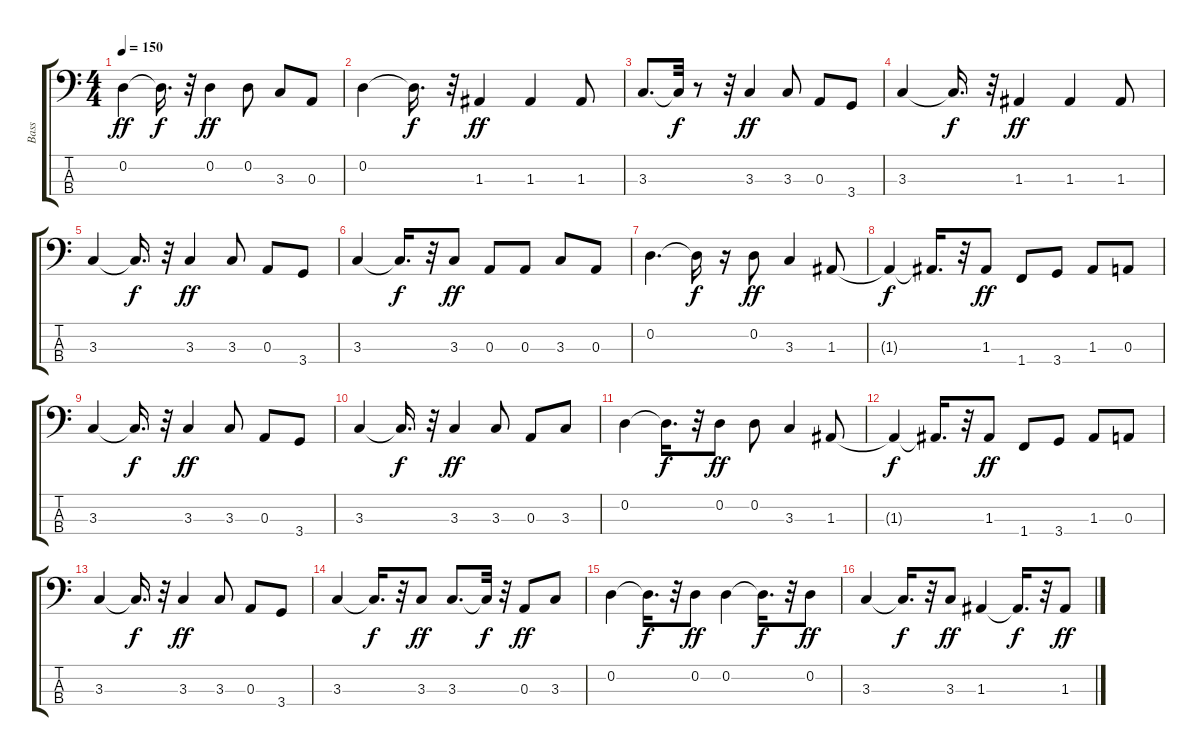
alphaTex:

\track ("Bass" "Bass") {instrument electricbassfinger}
\staff {score tabs}
\tuning (G2 D2 A1 E1) {hide}
\ts (4 4)
\tempo 150
\clef f4
\ks c
0.2.4{dy ff} 0.2{t}.16{d dy f} r.32 0.2.4{dy ff} 0.2.8 3.3.8 0.3.8 |
0.2.4 0.2{t}.16{d dy f} r.32 1.3.4{dy ff} 1.3.4 1.3.8 |
3.3.8{d} 3.3{t}.32{dy f} r.8 r.32 3.3.4{dy ff} 3.3.8 0.3.8 3.4.8 |
3.3.4 3.3{t}.16{d dy f} r.32 1.3.4{dy ff} 1.3.4 1.3.8 |
3.3.4 3.3{t}.16{d dy f} r.32 3.3.4{dy ff} 3.3.8 0.3.8 3.4.8 |
3.3.4 3.3{t}.16{d dy f} r.32 3.3.8{dy ff} 0.3.8 0.3.8 3.3.8 0.3.8 |
0.2.4{d} 0.2{t}.16{dy f} r.16 0.2.8{dy ff} 3.3.4 1.3.8 |
1.3{t}.4{dy f} 1.3{t}.16{d} r.32 1.3.8{dy ff} 1.4.8 3.4.8 1.3.8 0.3.8 |
3.3.4 3.3{t}.16{d dy f} r.32 3.3.4{dy ff} 3.3.8 0.3.8 3.4.8 |
3.3.4 3.3{t}.16{d dy f} r.32 3.3.4{dy ff} 3.3.8 0.3.8 3.3.8 |
0.2.4 0.2{t}.16{d dy f} r.32 0.2.8{dy ff} 0.2.8 3.3.4 1.3.8 |
1.3{t}.4{dy f} 1.3{t}.16{d} r.32 1.3.8{dy ff} 1.4.8 3.4.8 1.3.8 0.3.8 |
3.3.4 3.3{t}.16{d dy f} r.32 3.3.4{dy ff} 3.3.8 0.3.8 3.4.8 |
3.3.4 3.3{t}.16{d dy f} r.32 3.3.8{dy ff} 3.3.8{d} 3.3{t}.32{dy f} r.32 0.3.8{dy ff} 3.3.8 |
0.2.4 0.2{t}.16{d dy f} r.32 0.2.8{dy ff} 0.2.4 0.2{t}.16{d dy f} r.32 0.2.8{dy ff} |
3.3.4 3.3{t}.16{d dy f} r.32 3.3.8{dy ff} 1.3.4 1.3{t}.16{d dy f} r.32 1.3.8{dy ff}
